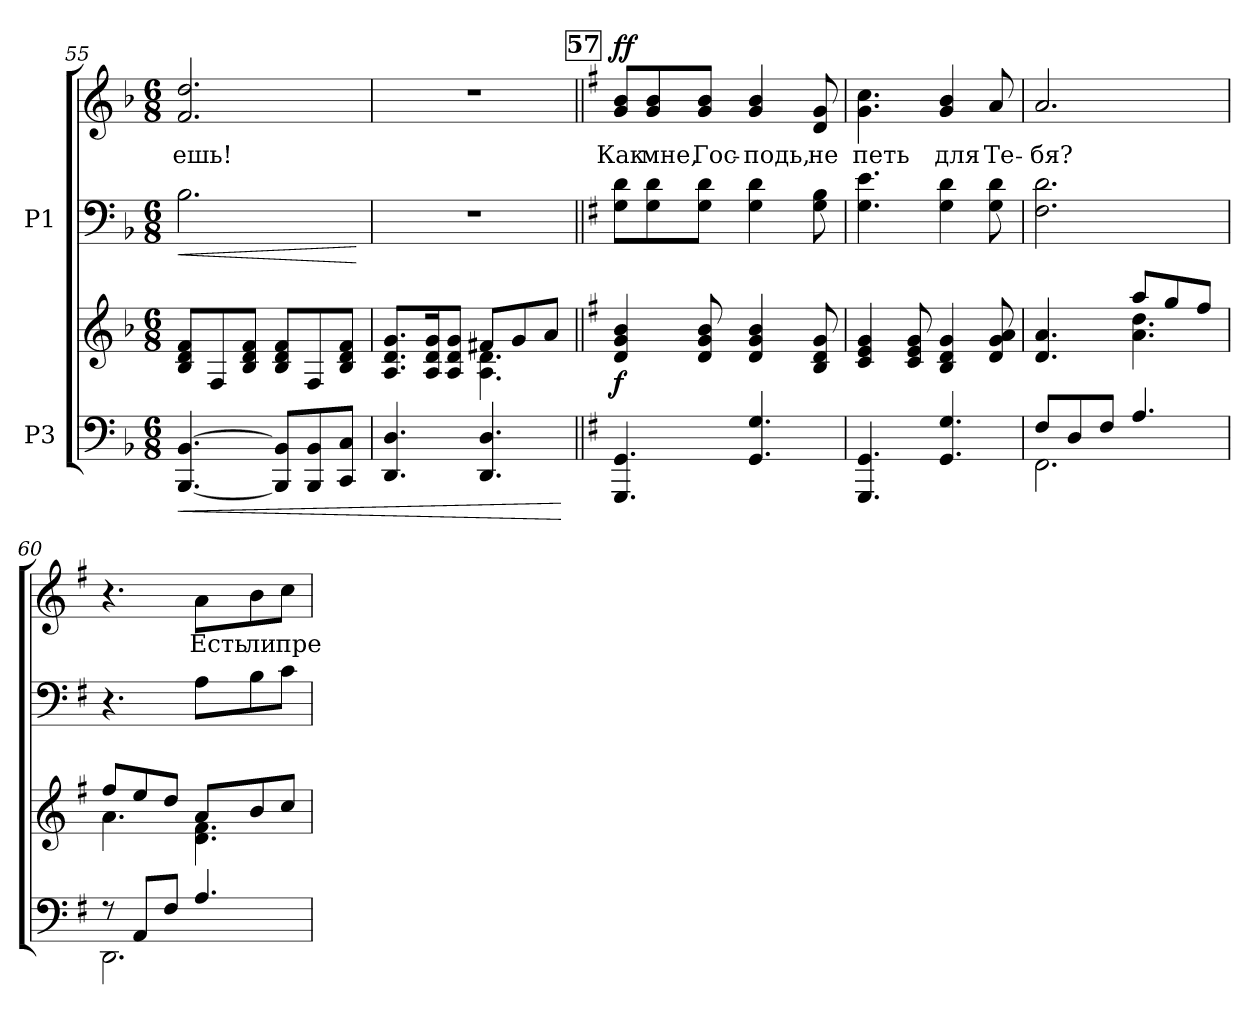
**kern	**kern	**dynam	**kern	**kern	**text	**dynam
*part2	*part2	*part2	*part1	*part1	*part1	*part1
*staff4	*staff3	*staff3/4	*staff2	*staff1	*staff1	*staff1/2
*I"P3	*	*	*I"P1	*	*	*
*clefF4	*clefG2	*	*clefF4	*clefG2	*	*
*k[b-]	*k[b-]	*	*k[b-]	*k[b-]	*	*
*F:	*F:	*	*F:	*F:	*	*
*M6/8	*M6/8	*	*M6/8	*M6/8	*	*
=55	=55	=55	=55	=55	=55	=55
!	!	!LO:HP:b=2	!	!	!	!LO:HP:b=2
!	!	!	!	!	!LO:LY:b:color=#000000	!LO:HP:n=1:b
[<4.BBB-i/ [>4.BB-i	8B-i/ 8di 8fiL	<	2.B-i\	2.fi/ 2.ddi	-ешь!	< <
.	8Fi/	.	.	.	.	.
.	8B-i/ 8di 8fiJ	.	.	.	.	.
8BBB-i/] 8BB-i]L	8B-i/ 8di 8fiL	.	.	.	.	.
8BBB-i/ 8BB-i	8Fi/	.	.	.	.	.
8CCi/ 8CiJ	8B-i/ 8di 8fiJ	.	.	.	.	.
.	.	.	.	.	.	[
=56	=56	=56	=56	=56	=56	=56
*	*^	*	*	*	*	*
!	!	!	!	!LO:N:vis=1	!LO:N:vis=1	!	!
4.DDi/ 4.Di	8.Ai/ 8.di 8.giL	4.ryy	.	2.r	2.r	.	.
.	16Ai/ 16di 16gik	.	.	.	.	.	.
.	8Ai/ 8di 8giJ	.	.	.	.	.	.
4.DDi/ 4.Di	8f#Xi/L	4.Ai\ 4.di	.	.	.	.	.
.	8gi/	.	.	.	.	.	.
.	8ai/J	.	.	.	.	.	.
*	*v	*v	*	*	*	*	*
.	.	[	.	.	.	[
!!LO:PB:g=z
!!LO:REH:place=s1:B:color=#000000:enc=box:fs=14.5719:t=57
=57||	=57||	=57||	=57||	=57||	=57||	=57||
*k[f#]	*k[f#]	*	*k[f#]	*k[f#]	*	*
*G:	*G:	*	*G:	*G:	*	*
!	!	!	!	!	!LO:LY:b:color=#000000	!
4.GGGi/ 4.GGi	4di/ 4gi 4bi	f	8Gi\ 8diL	8gi/ 8biL	Как	f f
!	!	!	!	!	!LO:LY:b:color=#000000	!
.	.	.	8Gi\ 8di	8gi/ 8bi	мне,	.
!	!	!	!	!	!LO:LY:b:color=#000000	!
.	8di/ 8gi 8bi	.	8Gi\ 8diJ	8gi/ 8biJ	Гос-	.
!	!	!	!	!	!LO:LY:b:color=#000000	!
4.GGi/ 4.Gi	4di/ 4gi 4bi	.	4Gi\ 4di	4gi/ 4bi	-подь,	.
!	!	!	!	!	!LO:LY:b:color=#000000	!
.	8Bi/ 8di 8gi	.	8Gi\ 8Bi	8di/ 8gi	не	.
=58	=58	=58	=58	=58	=58	=58
!	!	!	!	!	!LO:LY:b:color=#000000	!
4.GGGi/ 4.GGi	4ci/ 4ei 4gi	.	4.Gi\ 4.ei	4.gi\ 4.cci	петь	.
.	8ci/ 8ei 8gi	.	.	.	.	.
!	!	!	!	!	!LO:LY:b:color=#000000	!
4.GGi/ 4.Gi	4Bi/ 4di 4gi	.	4Gi\ 4di	4gi/ 4bi	для	.
!	!	!	!	!	!LO:LY:b:color=#000000	!
.	8di/ 8gi 8ai	.	8Gi\ 8di	8ai/	Те-	.
=59	=59	=59	=59	=59	=59	=59
*^	*^	*	*	*	*	*
!	!	!	!	!	!	!	!LO:LY:b:color=#000000	!
8F#i/L	2.FF#i\	4.di/ 4.ai	4.ryy	.	2.F#i\ 2.di	2.ai/	-бя?	.
8Di/	.	.	.	.	.	.	.	.
8F#i/J	.	.	.	.	.	.	.	.
4.Ai/	.	8aai/L	4.ai\ 4.ddi	.	.	.	.	.
.	.	8ggi/	.	.	.	.	.	.
.	.	8ff#i/J	.	.	.	.	.	.
=60	=60	=60	=60	=60	=60	=60	=60	=60
8r	2.DDi\	8ff#i/L	4.ai\	.	4.r	4.r	.	.
8AAi/L	.	8eei/	.	.	.	.	.	.
8F#i/J	.	8ddi/J	.	.	.	.	.	.
!	!	!	!	!	!	!	!LO:LY:b:color=#000000	!
4.Ai/	.	8ai/L	4.di\ 4.f#i	.	8Ai\L	8ai\L	Есть	.
!	!	!	!	!	!	!	!LO:LY:b:color=#000000	!
.	.	8bi/	.	.	8Bi\	8bi\	ли	.
!	!	!	!	!	!	!	!LO:LY:b:color=#000000	!
.	.	8cci/J	.	.	8ci\J	8cci\J	пре-	.
*v	*v	*	*	*	*	*	*	*
*	*v	*v	*	*	*	*	*
=	=	=	=	=	=	=
*-	*-	*-	*-	*-	*-	*-
